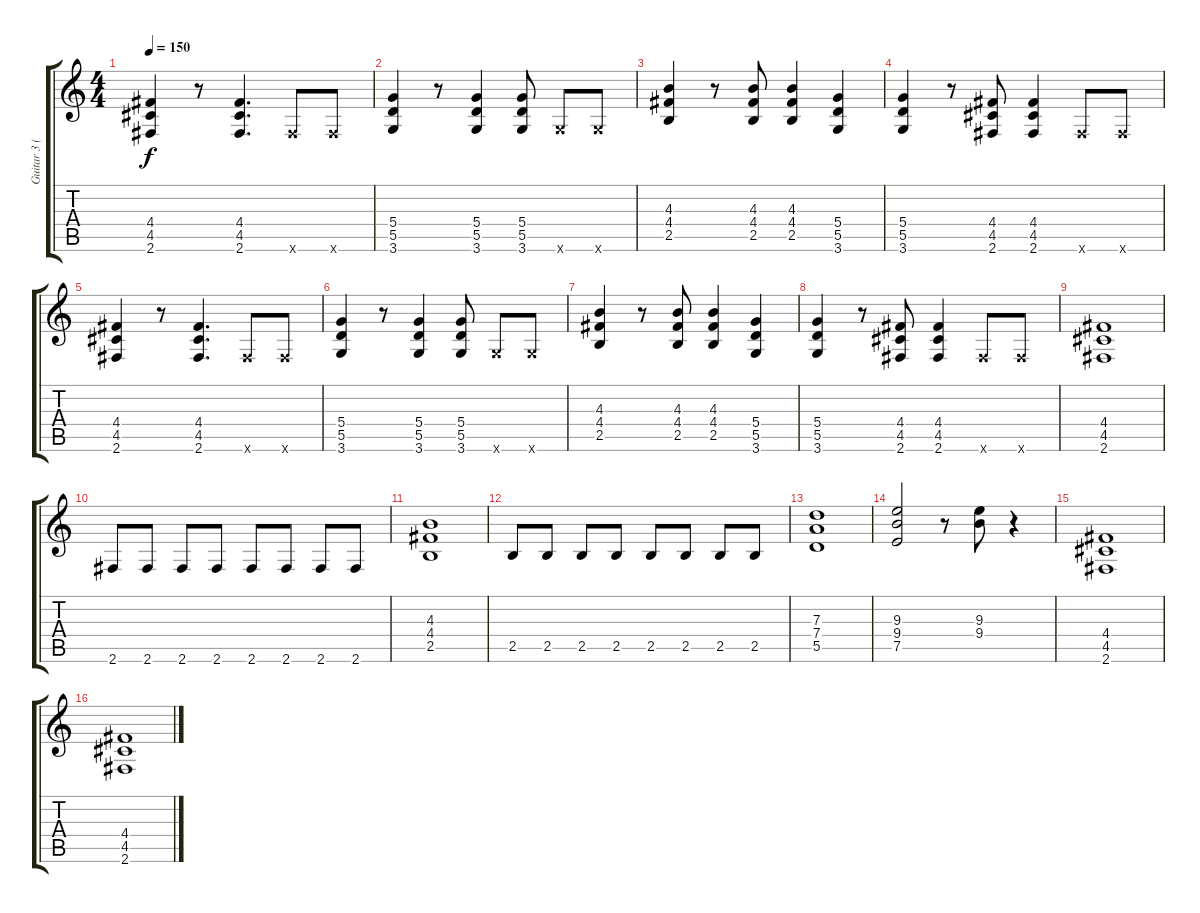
\track ("Guitar 3 (Stefko)" "Guitar 3 (") {instrument distortionguitar}
\staff {score tabs}
\tuning (E4 B3 G3 D3 A2 E2) {hide}
\ts (4 4)
\tempo 150
\clef g2
\ks c
(4.4 4.5 2.6).4{dy f} r.8 (4.4 4.5 2.6).4{d} 2.6{x}.8 2.6{x}.8 |
(5.4 5.5 3.6).4 r.8 (5.4 5.5 3.6).4 (5.4 5.5 3.6).8 3.6{x}.8 3.6{x}.8 |
(4.3 4.4 2.5).4 r.8 (4.3 4.4 2.5).8 (4.3 4.4 2.5).4 (5.4 5.5 3.6).4 |
(5.4 5.5 3.6).4 r.8 (4.4 4.5 2.6).8 (4.4 4.5 2.6).4 2.6{x}.8 2.6{x}.8 |
(4.4 4.5 2.6).4 r.8 (4.4 4.5 2.6).4{d} 2.6{x}.8 2.6{x}.8 |
(5.4 5.5 3.6).4 r.8 (5.4 5.5 3.6).4 (5.4 5.5 3.6).8 3.6{x}.8 3.6{x}.8 |
(4.3 4.4 2.5).4 r.8 (4.3 4.4 2.5).8 (4.3 4.4 2.5).4 (5.4 5.5 3.6).4 |
(5.4 5.5 3.6).4 r.8 (4.4 4.5 2.6).8 (4.4 4.5 2.6).4 2.6{x}.8 2.6{x}.8 |
(4.4 4.5 2.6).1 |
2.6.8 2.6.8 2.6.8 2.6.8 2.6.8 2.6.8 2.6.8 2.6.8 |
(4.3 4.4 2.5).1 |
2.5.8 2.5.8 2.5.8 2.5.8 2.5.8 2.5.8 2.5.8 2.5.8 |
(7.3 7.4 5.5).1 |
(9.3 9.4 7.5).2 r.8 (9.3 9.4).8 r.4 |
(4.4 4.5 2.6).1 |
(4.4 4.5 2.6).1
